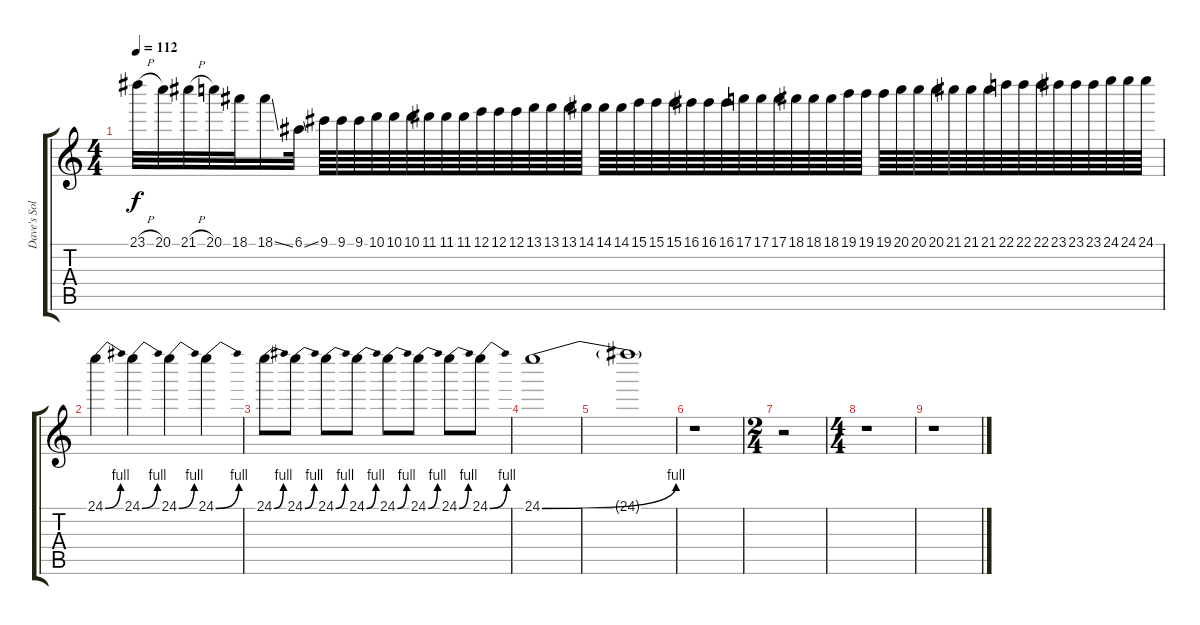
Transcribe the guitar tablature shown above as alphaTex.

\track ("Dave's Solo" "Dave's Sol") {instrument distortionguitar}
\staff {score tabs}
\tuning (E4 B3 G3 D3 A2 E2) {hide}
\ts (4 4)
\tempo 112
\clef g2
\ks c
23.1{h}.32{dy f} 20.1.32 21.1{h}.32 20.1.32 18.1.32 18.1{ss}.16 6.1{ss}.32 9.1.64 9.1.64 9.1.64 10.1.64 10.1.64 10.1.64 11.1.64 11.1.64 11.1.64 12.1.64 12.1.64 12.1.64 13.1.64 13.1.64 13.1.64 14.1.64 14.1.64 14.1.64 15.1.64 15.1.64 15.1.64 16.1.64 16.1.64 16.1.64 17.1.64 17.1.64 17.1.64 18.1.64 18.1.64 18.1.64 19.1.64 19.1.64 19.1.64 20.1.64 20.1.64 20.1.64 21.1.64 21.1.64 21.1.64 22.1.64 22.1.64 22.1.64 23.1.64 23.1.64 23.1.64 24.1.64 24.1.64 24.1.64 |
24.1{be (bend 0 0 60 4)}.4 24.1{be (bend 0 0 60 4)}.4 24.1{be (bend 0 0 60 4)}.4 24.1{be (bend 0 0 60 4)}.4 |
24.1{be (bend 0 0 60 4)}.8 24.1{be (bend 0 0 60 4)}.8 24.1{be (bend 0 0 60 4)}.8 24.1{be (bend 0 0 60 4)}.8 24.1{be (bend 0 0 60 4)}.8 24.1{be (bend 0 0 60 4)}.8 24.1{be (bend 0 0 60 4)}.8 24.1{be (bend 0 0 60 4)}.8 |
24.1{be (bend 0 0 60 4)}.1 |
24.1{t}.1 |
r.1 |
\ts (2 4)
r.2 |
\ts (4 4)
r.1 |
r.1
